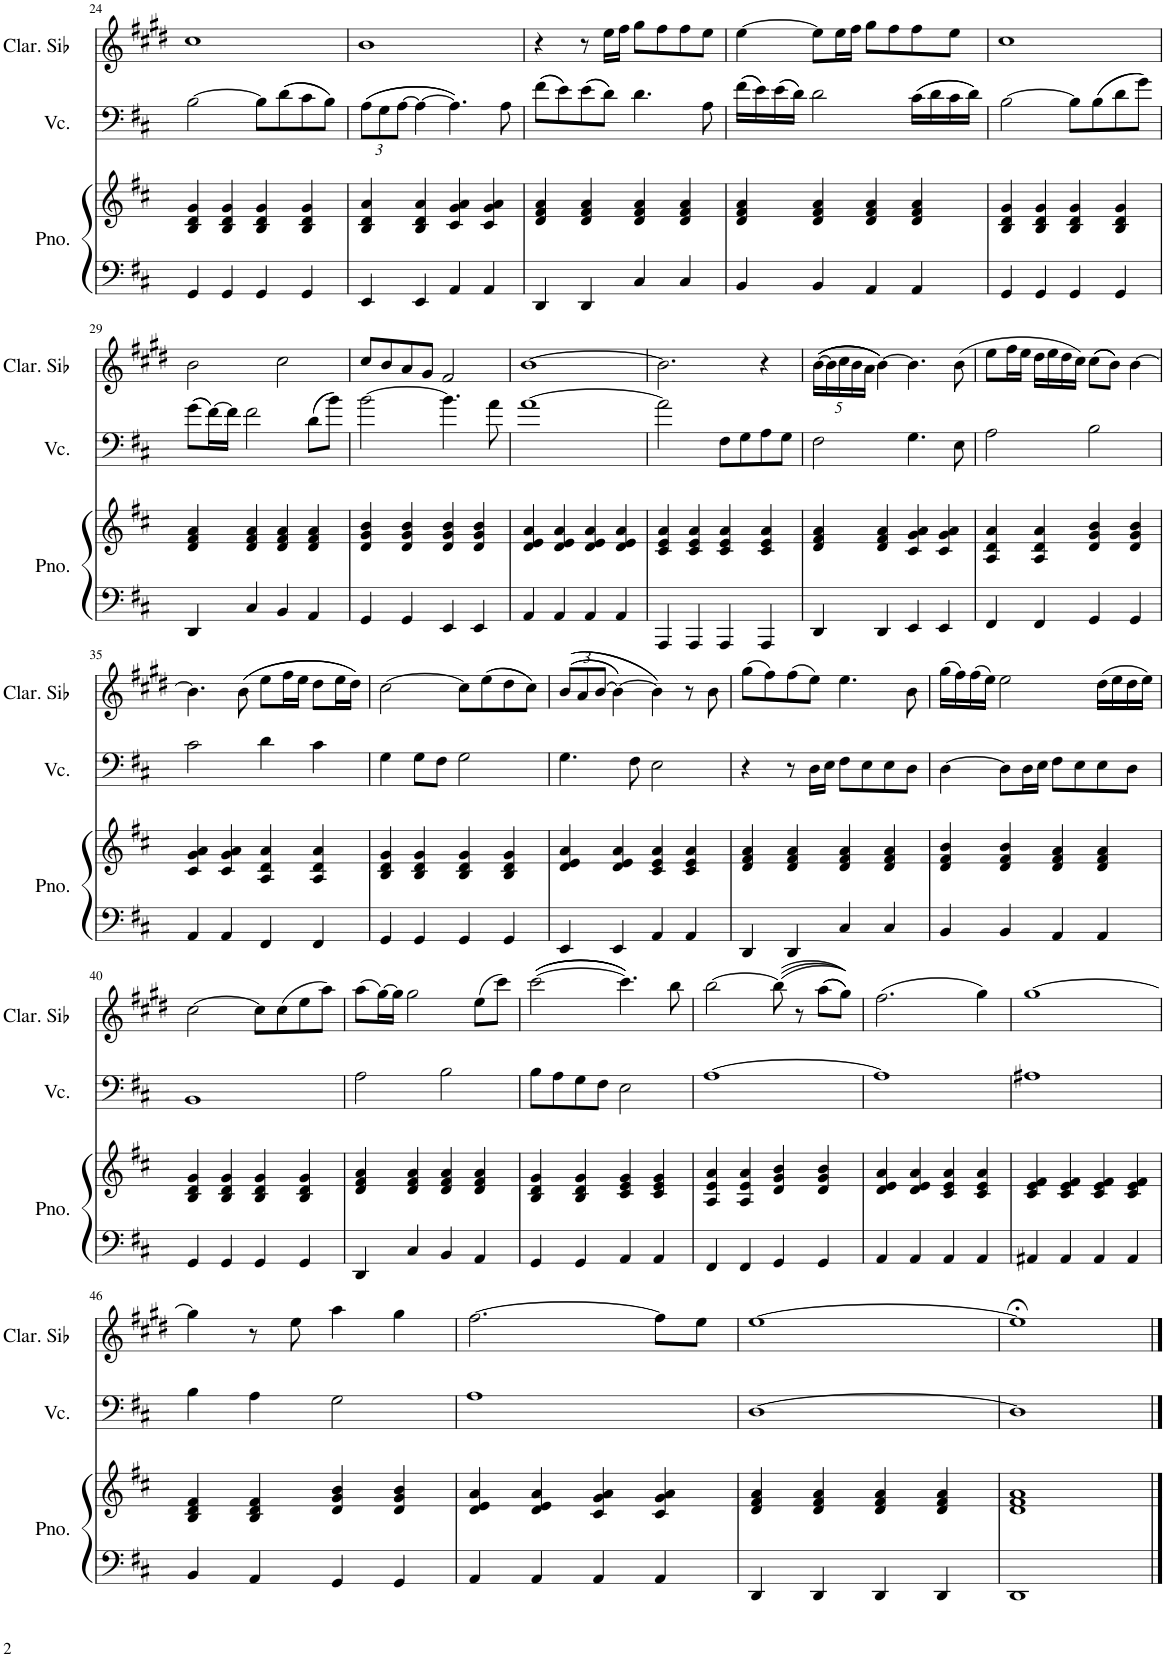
**kern	**kern	**kern	**kern
*part3	*part3	*part2	*part1
*staff4	*staff3	*staff2	*staff1
*I"Piano	*	*I"Cello	*I"Clarinette en Sib
*I'Pno.	*	*	*I'Clar. Sib
!!LO:PB:g=z
*clefF4	*clefG2	*clefF4	*clefG2
*	*	*	*Trd1c2
*k[f#c#]	*k[f#c#]	*k[f#c#]	*k[f#c#g#d#]
*M4/4	*M4/4	*M4/4	*M4/4
*met(c)	*met(c)	*met(c)	*met(c)
=24	=24	=24	=24
4GG/	4B/ 4d/ 4g/	[2B\	1cc#
4GG/	4B/ 4d/ 4g/	.	.
4GG/	4B/ 4d/ 4g/	8B\L]	.
.	.	((8d\	.
4GG/	4B/ 4d/ 4g/	8c#\	.
.	.	8B\J))	.
=25	=25	=25	=25
*	*	*Xbrackettup	*
4EE/	4B/ 4d/ 4a/	((12A\L	1b
.	.	12G\	.
.	.	[12A\J	.
4EE/	4B/ 4d/ 4a/	4A\_	.
4AA/	4c#/ 4g/ 4a/	4.A\]))	.
4AA/	4c#/ 4g/ 4a/	.	.
.	.	8A\	.
=26	=26	=26	=26
4DD/	4d/ 4f#/ 4a/	((8f#\L	4r
.	.	8e\))	.
4DD/	4d/ 4f#/ 4a/	((8e\	8r
.	.	8d\J))	16ee\LL
.	.	.	16ff#\JJ
4C#/	4d/ 4f#/ 4a/	4.d\	8gg#\L
.	.	.	8ff#\
4C#/	4d/ 4f#/ 4a/	.	8ff#\
.	.	8A\	8ee\J
=27	=27	=27	=27
4BB/	4d/ 4f#/ 4a/	((16f#\LL	[4ee\
.	.	16e\))	.
.	.	((16e\	.
.	.	16d\JJ))	.
4BB/	4d/ 4f#/ 4a/	2d\	8ee\L]
.	.	.	16ee\L
.	.	.	16ff#\JJ
4AA/	4d/ 4f#/ 4a/	.	8gg#\L
.	.	.	8ff#\
4AA/	4d/ 4f#/ 4a/	((16c#\LL	8ff#\
.	.	16d\	.
.	.	16c#\	8ee\J
.	.	16d\JJ))	.
=28	=28	=28	=28
4GG/	4B/ 4d/ 4g/	[2B\	1cc#
4GG/	4B/ 4d/ 4g/	.	.
4GG/	4B/ 4d/ 4g/	8B\L]	.
.	.	((8B\	.
4GG/	4B/ 4d/ 4g/	8d\	.
.	.	8g\J))	.
!!LO:LB:g=z
=29	=29	=29	=29
4DD/	4d/ 4f#/ 4a/	((8g\L	2b\
.	.	[16f#\L))	.
.	.	16f#\JJ]	.
4C#/	4d/ 4f#/ 4a/	2f#\	.
4BB/	4d/ 4f#/ 4a/	.	2cc#\
4AA/	4d/ 4f#/ 4a/	((8d\L	.
.	.	8b\J))	.
=30	=30	=30	=30
4GG/	4d/ 4g/ 4b/	[2b\	8cc#/L
.	.	.	8b/
4GG/	4d/ 4g/ 4b/	.	8a/
.	.	.	8g#/J
4EE/	4d/ 4g/ 4b/	4.b\]	2f#/
4EE/	4d/ 4g/ 4b/	.	.
.	.	8a\	.
=31	=31	=31	=31
4AA/	4d/ 4e/ 4a/	[1a	[1b
4AA/	4d/ 4e/ 4a/	.	.
4AA/	4d/ 4e/ 4a/	.	.
4AA/	4d/ 4e/ 4a/	.	.
=32	=32	=32	=32
4AAA/	4c#/ 4e/ 4a/	2a\]	2.b\]
4AAA/	4c#/ 4e/ 4a/	.	.
4AAA/	4c#/ 4e/ 4a/	8F#\L	.
.	.	8G\	.
4AAA/	4c#/ 4e/ 4a/	8A\	4r
.	.	8G\J	.
=33	=33	=33	=33
*	*	*	*Xbrackettup
4DD/	4d/ 4f#/ 4a/	2F#\	(((([20b\LL
.	.	.	20b\]
.	.	.	20cc#\
.	.	.	20b\
.	.	.	20a\JJ
4DD/	4d/ 4f#/ 4a/	.	[4b\))))
4EE/	4c#/ 4g/ 4a/	4.G\	4.b\]
4EE/	4c#/ 4g/ 4a/	.	.
.	.	8E\	(8b\
=34	=34	=34	=34
4FF#/	4A/ 4d/ 4a/	2A\	8ee\L
.	.	.	16ff#\L
.	.	.	16ee\JJ
4FF#/	4A/ 4d/ 4a/	.	16dd#\LL
.	.	.	16ee\
.	.	.	16dd#\
.	.	.	16cc#\JJ)
4GG/	4d/ 4g/ 4b/	2B\	((((8cc#\L
.	.	.	8b\J))))
4GG/	4d/ 4g/ 4b/	.	[4b\
!!LO:LB:g=z
=35	=35	=35	=35
4AA/	4c#/ 4g/ 4a/	2c#\	4.b\]
4AA/	4c#/ 4g/ 4a/	.	.
.	.	.	((8b\
4FF#/	4A/ 4d/ 4a/	4d\	8ee\L
.	.	.	16ff#\L
.	.	.	16ee\JJ
4FF#/	4A/ 4d/ 4a/	4c#\	8dd#\L
.	.	.	16ee\L
.	.	.	16dd#\JJ))
=36	=36	=36	=36
4GG/	4B/ 4d/ 4g/	4G\	[2cc#\
4GG/	4B/ 4d/ 4g/	8G\L	.
.	.	8F#\J	.
4GG/	4B/ 4d/ 4g/	2G\	8cc#\L]
.	.	.	((8ee\
4GG/	4B/ 4d/ 4g/	.	8dd#\
.	.	.	8cc#\J))
=37	=37	=37	=37
4EE/	4d/ 4e/ 4a/	4.G\	((((12b/L
.	.	.	12a/
.	.	.	[12b/J
4EE/	4d/ 4e/ 4a/	.	4b\_))
.	.	8F#\	.
4AA/	4c#/ 4e/ 4a/	2E\	4b\]))
4AA/	4c#/ 4e/ 4a/	.	8r
.	.	.	8b\
=38	=38	=38	=38
4DD/	4d/ 4f#/ 4a/	4r	(8gg#\L
.	.	.	8ff#\)
4DD/	4d/ 4f#/ 4a/	8r	(8ff#\
.	.	16D\LL	8ee\J)
.	.	16E\JJ	.
4C#/	4d/ 4f#/ 4a/	8F#\L	4.ee\
.	.	8E\	.
4C#/	4d/ 4f#/ 4a/	8E\	.
.	.	8D\J	8b\
=39	=39	=39	=39
4BB/	4d/ 4f#/ 4b/	[4D\	(16gg#\LL
.	.	.	16ff#\)
.	.	.	(16ff#\
.	.	.	16ee\JJ)
4BB/	4d/ 4f#/ 4b/	8D\L]	2ee\
.	.	16D\L	.
.	.	16E\JJ	.
4AA/	4d/ 4f#/ 4a/	8F#\L	.
.	.	8E\	.
4AA/	4d/ 4f#/ 4a/	8E\	(16dd#\LL
.	.	.	16ee\
.	.	8D\J	16dd#\
.	.	.	16ee\JJ)
!!LO:LB:g=z
=40	=40	=40	=40
4GG/	4B/ 4d/ 4g/	1BB	[2cc#\
4GG/	4B/ 4d/ 4g/	.	.
4GG/	4B/ 4d/ 4g/	.	8cc#\L]
.	.	.	(8cc#\
4GG/	4B/ 4d/ 4g/	.	8ee\
.	.	.	8aa\J)
=41	=41	=41	=41
4DD/	4d/ 4f#/ 4a/	2A\	(8aa\L
.	.	.	[16gg#\L)
.	.	.	16gg#\JJ]
4C#/	4d/ 4f#/ 4a/	.	2gg#\
4BB/	4d/ 4f#/ 4a/	2B\	.
4AA/	4d/ 4f#/ 4a/	.	(8ee\L
.	.	.	8ccc#\J)
=42	=42	=42	=42
4GG/	4B/ 4d/ 4g/	8B\L	((([2ccc#\
.	.	8A\	.
4GG/	4B/ 4d/ 4g/	8G\	.
.	.	8F#\J	.
4AA/	4c#/ 4e/ 4g/	2E\	4.ccc#\])))
4AA/	4c#/ 4e/ 4g/	.	.
.	.	.	8bb\
=43	=43	=43	=43
4FF#/	4A/ 4e/ 4a/	[1A	[2bb\
4FF#/	4A/ 4e/ 4a/	.	.
4GG/	4d/ 4g/ 4b/	.	(((8bb\]
.	.	.	8r
4GG/	4d/ 4g/ 4b/	.	(((8aa\L
.	.	.	8gg#\J))))))
=44	=44	=44	=44
4AA/	4d/ 4e/ 4a/	1A]	(2.ff#\
4AA/	4d/ 4e/ 4a/	.	.
4AA/	4c#/ 4e/ 4a/	.	.
4AA/	4c#/ 4e/ 4a/	.	4gg#\)
=45	=45	=45	=45
4AA#X/	4c#/ 4e/ 4f#/	1A#X	[1gg#
4AA#/	4c#/ 4e/ 4f#/	.	.
4AA#/	4c#/ 4e/ 4f#/	.	.
4AA#/	4c#/ 4e/ 4f#/	.	.
!!LO:LB:g=z
=46	=46	=46	=46
4BB/	4B/ 4d/ 4f#/	4B\	4gg#\]
4AA/	4B/ 4d/ 4f#/	4A\	8r
.	.	.	8ee\
4GG/	4d/ 4g/ 4b/	2G\	4aa\
4GG/	4d/ 4g/ 4b/	.	4gg#\
=47	=47	=47	=47
4AA/	4d/ 4e/ 4a/	1A	[2.ff#\
4AA/	4d/ 4e/ 4a/	.	.
4AA/	4c#/ 4g/ 4a/	.	.
4AA/	4c#/ 4g/ 4a/	.	8ff#\L]
.	.	.	8ee\J
=48	=48	=48	=48
4DD/	4d/ 4f#/ 4a/	[1D	[1ee
4DD/	4d/ 4f#/ 4a/	.	.
4DD/	4d/ 4f#/ 4a/	.	.
4DD/	4d/ 4f#/ 4a/	.	.
=49	=49	=49	=49
1DD	1d 1f# 1a	1D]	1ee;<]
==	==	==	==
*-	*-	*-	*-
